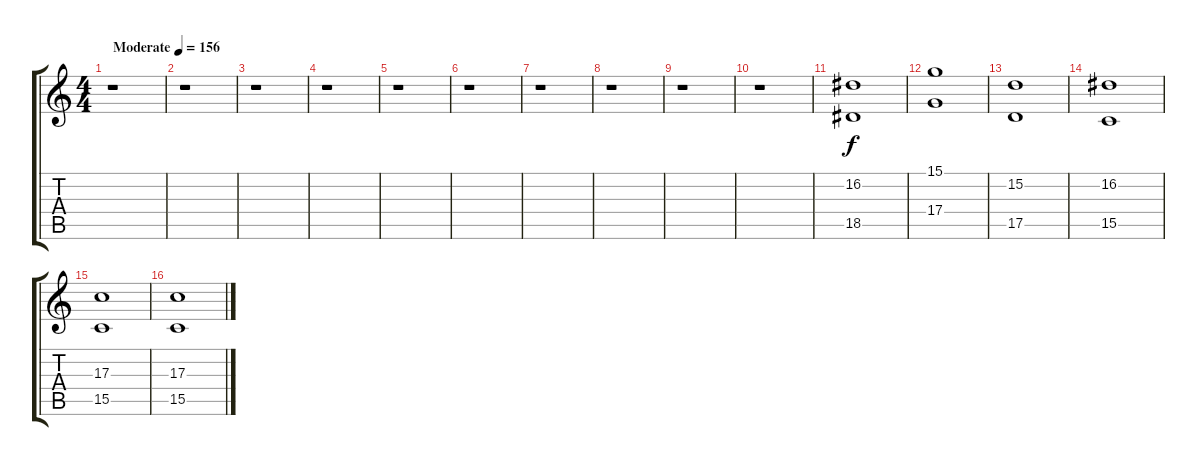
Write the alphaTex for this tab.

\track "" {instrument fx4atmosphere}
\staff {score tabs}
\tuning (E4 B3 G3 D3 A2 E2) {hide}
\ts (4 4)
\tempo (156 "Moderate")
\clef g2
\ks c
r.1{dy f instrument fx4atmosphere} |
r.1 |
r.1 |
r.1 |
r.1 |
r.1 |
r.1 |
r.1 |
r.1 |
r.1 |
(16.2 18.5).1 |
(15.1 17.4).1 |
(15.2 17.5).1 |
(16.2 15.5).1 |
(17.3 15.5).1 |
(17.3 15.5).1
